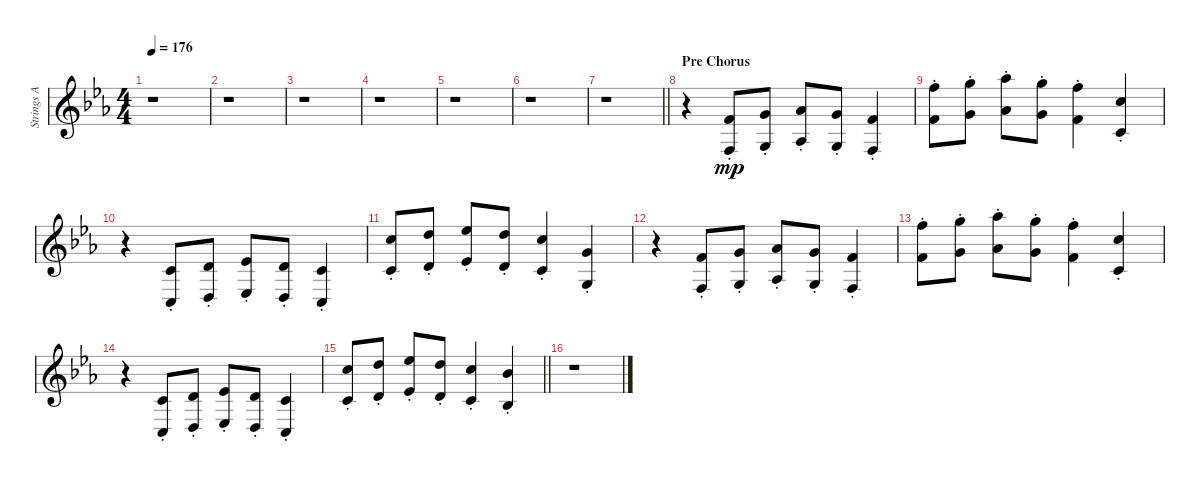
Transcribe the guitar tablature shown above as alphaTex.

\track ("Strings A" "Strings A") {instrument stringensemble1}
\staff {score}
\tuning (E4 B3 G3 D3 A2 E2) {hide}
\ts (4 4)
\tempo 176
\clef g2
\ks cminor
r.1{dy f} |
r.1 |
r.1 |
r.1 |
r.1 |
r.1 |
\barLineRight lightlight
r.1 |
\section ("" "Pre Chorus")
r.4{volume 10 instrument stringensemble1} (10.3{st} 8.5{st}).8{dy mp} (12.3{st} 10.5{st}).8 (13.3{st} 11.5{st}).8 (12.3{st} 10.5{st}).8 (10.3{st} 8.5{st}).4 |
(13.1{st} 10.3{st}).8 (15.1{st} 12.3{st}).8 (16.1{st} 13.3{st}).8 (15.1{st} 12.3{st}).8 (13.1{st} 10.3{st}).4 (13.2{st} 10.4{st}).4 |
r.4 (10.4{st} 8.6{st}).8 (12.4{st} 10.6{st}).8 (13.4{st} 11.6{st}).8 (12.4{st} 10.6{st}).8 (10.4{st} 8.6{st}).4 |
(13.2{st} 10.4{st}).8 (15.2{st} 12.4{st}).8 (16.2{st} 13.4{st}).8 (15.2{st} 12.4{st}).8 (13.2{st} 10.4{st}).4 (12.3{st} 10.5{st}).4 |
r.4 (10.3{st} 8.5{st}).8 (12.3{st} 10.5{st}).8 (13.3{st} 11.5{st}).8 (12.3{st} 10.5{st}).8 (10.3{st} 8.5{st}).4 |
(13.1{st} 10.3{st}).8 (15.1{st} 12.3{st}).8 (16.1{st} 13.3{st}).8 (15.1{st} 12.3{st}).8 (13.1{st} 10.3{st}).4 (13.2{st} 10.4{st}).4 |
r.4 (10.4{st} 8.6{st}).8 (12.4{st} 10.6{st}).8 (13.4{st} 11.6{st}).8 (12.4{st} 10.6{st}).8 (10.4{st} 8.6{st}).4 |
\barLineRight lightlight
(13.2{st} 10.4{st}).8 (15.2{st} 12.4{st}).8 (16.2{st} 13.4{st}).8 (15.2{st} 12.4{st}).8 (13.2{st} 10.4{st}).4 (15.3{st} 13.5{st}).4 |
\section ("" "")
r.1
